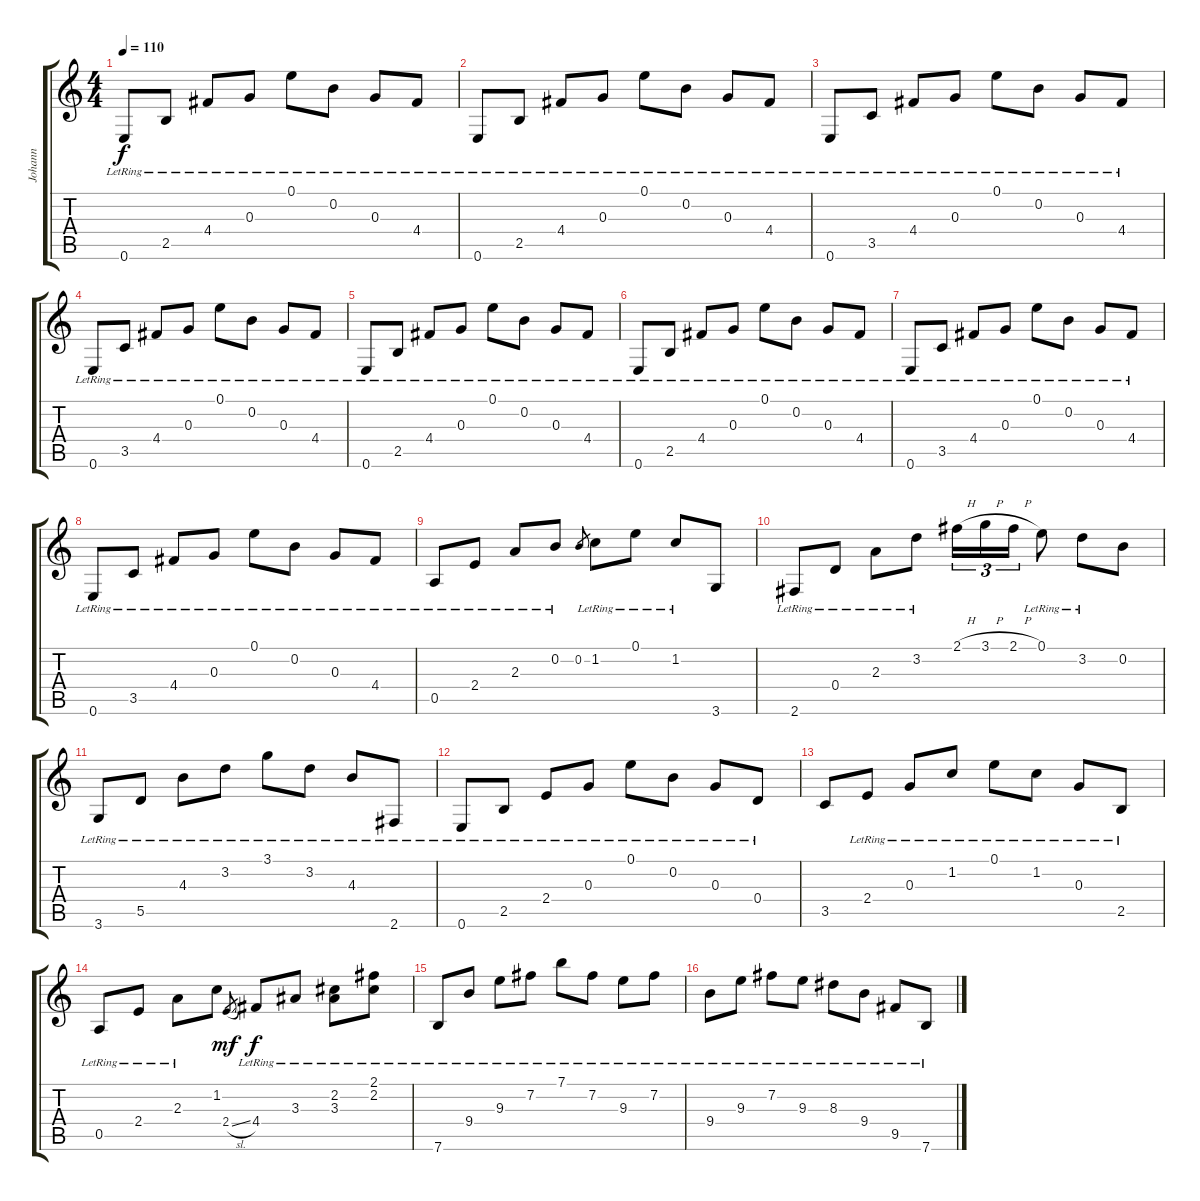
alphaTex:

\track ("Johann" "Johann") {instrument electricguitarjazz}
\staff {score tabs}
\tuning (E4 B3 G3 D3 A2 E2) {hide}
\ts (4 4)
\tempo 110
\clef g2
\ks c
0.6{lr}.8{dy f} 2.5{lr}.8 4.4{lr}.8 0.3{lr}.8 0.1{lr}.8 0.2{lr}.8 0.3{lr}.8 4.4{lr}.8 |
0.6{lr}.8 2.5{lr}.8 4.4{lr}.8 0.3{lr}.8 0.1{lr}.8 0.2{lr}.8 0.3{lr}.8 4.4{lr}.8 |
0.6{lr}.8 3.5{lr}.8 4.4{lr}.8 0.3{lr}.8 0.1{lr}.8 0.2{lr}.8 0.3{lr}.8 4.4{lr}.8 |
0.6{lr}.8 3.5{lr}.8 4.4{lr}.8 0.3{lr}.8 0.1{lr}.8 0.2{lr}.8 0.3{lr}.8 4.4{lr}.8 |
0.6{lr}.8 2.5{lr}.8 4.4{lr}.8 0.3{lr}.8 0.1{lr}.8 0.2{lr}.8 0.3{lr}.8 4.4{lr}.8 |
0.6{lr}.8 2.5{lr}.8 4.4{lr}.8 0.3{lr}.8 0.1{lr}.8 0.2{lr}.8 0.3{lr}.8 4.4{lr}.8 |
0.6{lr}.8 3.5{lr}.8 4.4{lr}.8 0.3{lr}.8 0.1{lr}.8 0.2{lr}.8 0.3{lr}.8 4.4{lr}.8 |
0.6{lr}.8 3.5{lr}.8 4.4{lr}.8 0.3{lr}.8 0.1{lr}.8 0.2{lr}.8 0.3{lr}.8 4.4{lr}.8 |
0.5{lr}.8 2.4{lr}.8 2.3{lr}.8 0.2{lr}.8 0.2.8{gr} 1.2{lr}.8 0.1{lr}.8 1.2{lr}.8 3.6.8 |
2.6{lr}.8 0.4{lr}.8 2.3{lr}.8 3.2{lr}.8 2.1{h}.16{tu (3 2)} 3.1{h}.16{tu (3 2)} 2.1{h}.16{tu (3 2)} 0.1{lr}.8 3.2{lr}.8 0.2.8 |
3.6{lr}.8 5.5{lr}.8 4.3{lr}.8 3.2{lr}.8 3.1{lr}.8 3.2{lr}.8 4.3{lr}.8 2.6{lr}.8 |
0.6{lr}.8 2.5{lr}.8 2.4{lr}.8 0.3{lr}.8 0.1{lr}.8 0.2{lr}.8 0.3{lr}.8 0.4{lr}.8 |
3.5.8 2.4{lr}.8 0.3{lr}.8 1.2{lr}.8 0.1{lr}.8 1.2{lr}.8 0.3{lr}.8 2.5{lr}.8 |
0.5{lr}.8 2.4{lr}.8 2.3{lr}.8 1.2.8 2.4{sl}.8{gr dy mf} 4.4{lr}.8{dy f} 3.3{lr}.8 (2.2{lr} 3.3{lr}).8 (2.1{lr} 2.2{lr}).8 |
7.6{lr}.8 9.4{lr}.8 9.3{lr}.8 7.2{lr}.8 7.1{lr}.8 7.2{lr}.8 9.3{lr}.8 7.2{lr}.8 |
9.4{lr}.8 9.3{lr}.8 7.2{lr}.8 9.3{lr}.8 8.3{lr}.8 9.4{lr}.8 9.5{lr}.8 7.6{lr}.8
